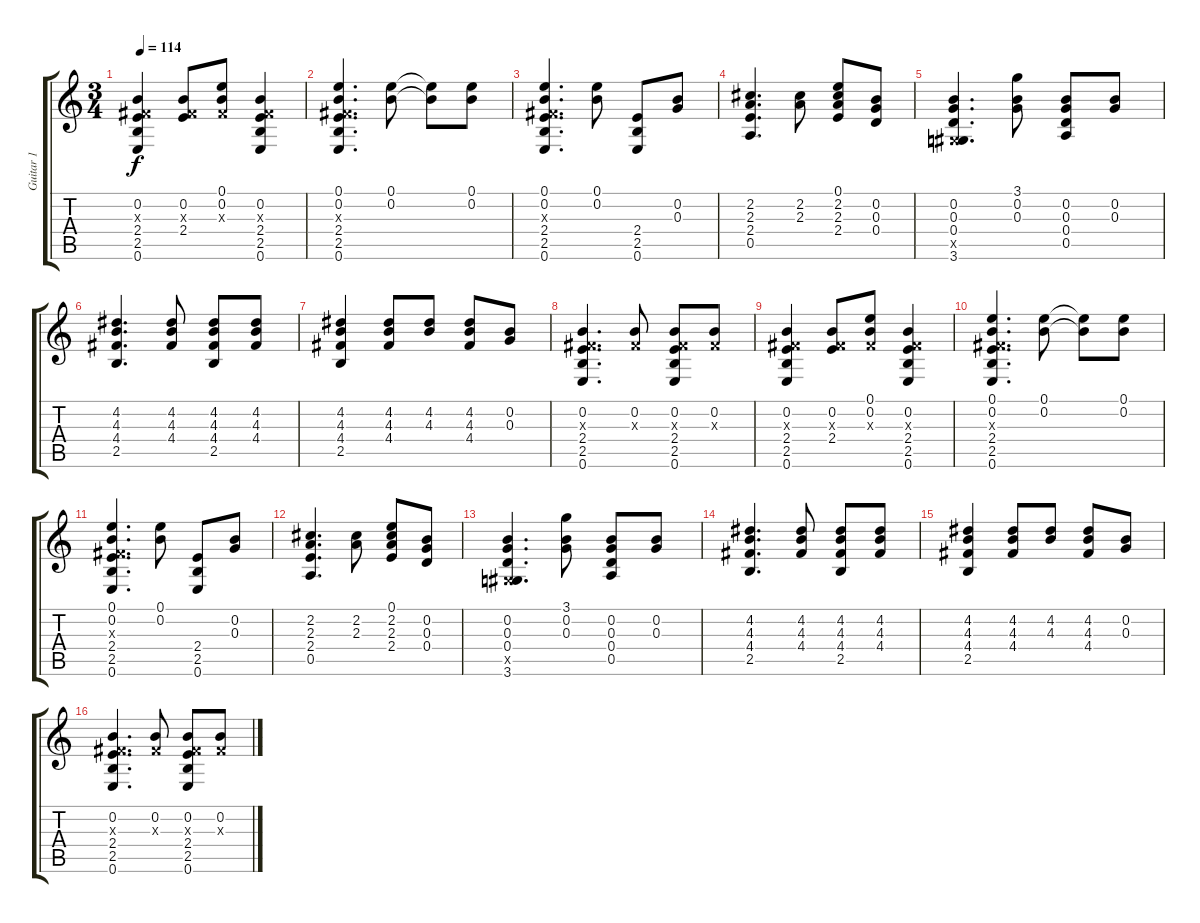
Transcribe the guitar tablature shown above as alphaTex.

\track ("Guitar 1" "Guitar 1") {instrument acousticguitarsteel}
\staff {score tabs}
\tuning (E4 B3 G3 D3 A2 E2) {hide}
\ts (3 4)
\tempo 114
\clef g2
\ks c
(0.2 -1.3{x} 2.4 2.5 0.6).4{dy f} (0.2 -1.3{x} 2.4).8 (0.1 0.2 -1.3{x}).8 (0.2 -1.3{x} 2.4 2.5 0.6).4 |
(0.1 0.2 -1.3{x} 2.4 2.5 0.6).4{d} (0.1 0.2).8 (0.1{t} 0.2{t}).8 (0.1 0.2).8 |
(0.1 0.2 -1.3{x} 2.4 2.5 0.6).4{d} (0.1 0.2).8 (2.4 2.5 0.6).8 (0.2 0.3).8 |
(2.2 2.3 2.4 0.5).4{d} (2.2 2.3).8 (0.1 2.2 2.3 2.4).8 (0.2 0.3 0.4).8 |
(0.2 0.3 0.4 -1.5{x} 3.6).4{d} (3.1 0.2 0.3).8 (0.2 0.3 0.4 0.5).8 (0.2 0.3).8 |
(4.2 4.3 4.4 2.5).4{d} (4.2 4.3 4.4).8 (4.2 4.3 4.4 2.5).8 (4.2 4.3 4.4).8 |
(4.2 4.3 4.4 2.5).4 (4.2 4.3 4.4).8 (4.2 4.3).8 (4.2 4.3 4.4).8 (0.2 0.3).8 |
(0.2 -1.3{x} 2.4 2.5 0.6).4{d} (0.2 -1.3{x}).8 (0.2 -1.3{x} 2.4 2.5 0.6).8 (0.2 -1.3{x}).8 |
(0.2 -1.3{x} 2.4 2.5 0.6).4 (0.2 -1.3{x} 2.4).8 (0.1 0.2 -1.3{x}).8 (0.2 -1.3{x} 2.4 2.5 0.6).4 |
(0.1 0.2 -1.3{x} 2.4 2.5 0.6).4{d} (0.1 0.2).8 (0.1{t} 0.2{t}).8 (0.1 0.2).8 |
(0.1 0.2 -1.3{x} 2.4 2.5 0.6).4{d} (0.1 0.2).8 (2.4 2.5 0.6).8 (0.2 0.3).8 |
(2.2 2.3 2.4 0.5).4{d} (2.2 2.3).8 (0.1 2.2 2.3 2.4).8 (0.2 0.3 0.4).8 |
(0.2 0.3 0.4 -1.5{x} 3.6).4{d} (3.1 0.2 0.3).8 (0.2 0.3 0.4 0.5).8 (0.2 0.3).8 |
(4.2 4.3 4.4 2.5).4{d} (4.2 4.3 4.4).8 (4.2 4.3 4.4 2.5).8 (4.2 4.3 4.4).8 |
(4.2 4.3 4.4 2.5).4 (4.2 4.3 4.4).8 (4.2 4.3).8 (4.2 4.3 4.4).8 (0.2 0.3).8 |
(0.2 -1.3{x} 2.4 2.5 0.6).4{d} (0.2 -1.3{x}).8 (0.2 -1.3{x} 2.4 2.5 0.6).8 (0.2 -1.3{x}).8
